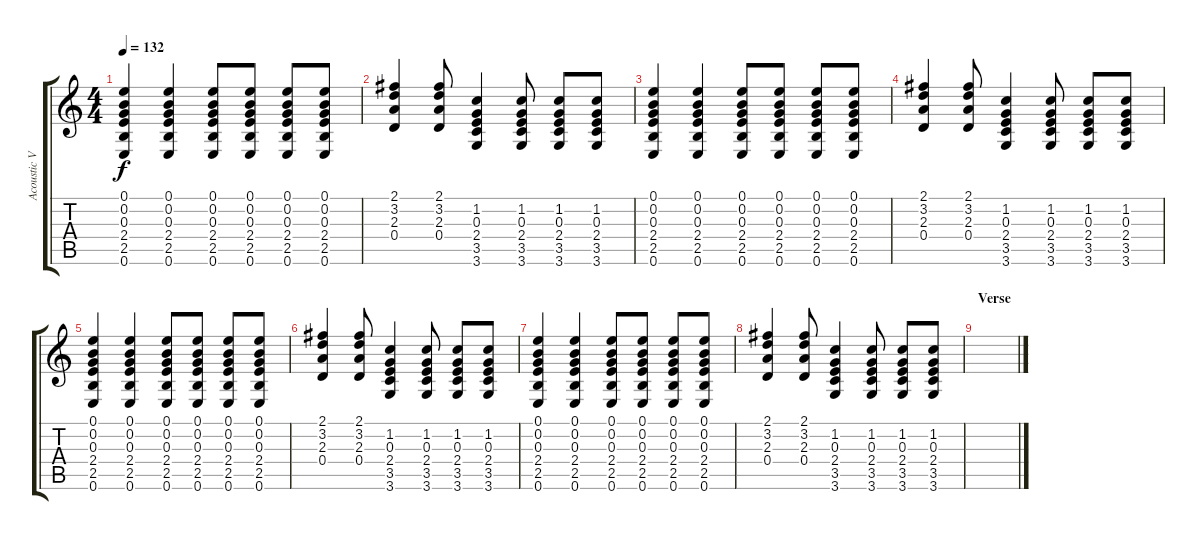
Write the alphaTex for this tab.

\track ("Acoustic Version" "Acoustic V") {instrument acousticguitarsteel}
\staff {score tabs}
\tuning (E4 B3 G3 D3 A2 E2) {hide}
\ts (4 4)
\tempo 132
\clef g2
\ks c
(0.1 0.2 0.3 2.4 2.5 0.6).4{dy f} (0.1 0.2 0.3 2.4 2.5 0.6).4 (0.1 0.2 0.3 2.4 2.5 0.6).8 (0.1 0.2 0.3 2.4 2.5 0.6).8 (0.1 0.2 0.3 2.4 2.5 0.6).8 (0.1 0.2 0.3 2.4 2.5 0.6).8 |
(2.1 3.2 2.3 0.4).4 (2.1 3.2 2.3 0.4).8 (1.2 0.3 2.4 3.5 3.6).4 (1.2 0.3 2.4 3.5 3.6).8 (1.2 0.3 2.4 3.5 3.6).8 (1.2 0.3 2.4 3.5 3.6).8 |
(0.1 0.2 0.3 2.4 2.5 0.6).4 (0.1 0.2 0.3 2.4 2.5 0.6).4 (0.1 0.2 0.3 2.4 2.5 0.6).8 (0.1 0.2 0.3 2.4 2.5 0.6).8 (0.1 0.2 0.3 2.4 2.5 0.6).8 (0.1 0.2 0.3 2.4 2.5 0.6).8 |
(2.1 3.2 2.3 0.4).4 (2.1 3.2 2.3 0.4).8 (1.2 0.3 2.4 3.5 3.6).4 (1.2 0.3 2.4 3.5 3.6).8 (1.2 0.3 2.4 3.5 3.6).8 (1.2 0.3 2.4 3.5 3.6).8 |
(0.1 0.2 0.3 2.4 2.5 0.6).4 (0.1 0.2 0.3 2.4 2.5 0.6).4 (0.1 0.2 0.3 2.4 2.5 0.6).8 (0.1 0.2 0.3 2.4 2.5 0.6).8 (0.1 0.2 0.3 2.4 2.5 0.6).8 (0.1 0.2 0.3 2.4 2.5 0.6).8 |
(2.1 3.2 2.3 0.4).4 (2.1 3.2 2.3 0.4).8 (1.2 0.3 2.4 3.5 3.6).4 (1.2 0.3 2.4 3.5 3.6).8 (1.2 0.3 2.4 3.5 3.6).8 (1.2 0.3 2.4 3.5 3.6).8 |
(0.1 0.2 0.3 2.4 2.5 0.6).4 (0.1 0.2 0.3 2.4 2.5 0.6).4 (0.1 0.2 0.3 2.4 2.5 0.6).8 (0.1 0.2 0.3 2.4 2.5 0.6).8 (0.1 0.2 0.3 2.4 2.5 0.6).8 (0.1 0.2 0.3 2.4 2.5 0.6).8 |
(2.1 3.2 2.3 0.4).4 (2.1 3.2 2.3 0.4).8 (1.2 0.3 2.4 3.5 3.6).4 (1.2 0.3 2.4 3.5 3.6).8 (1.2 0.3 2.4 3.5 3.6).8 (1.2 0.3 2.4 3.5 3.6).8 |
\section ("" "Verse")
